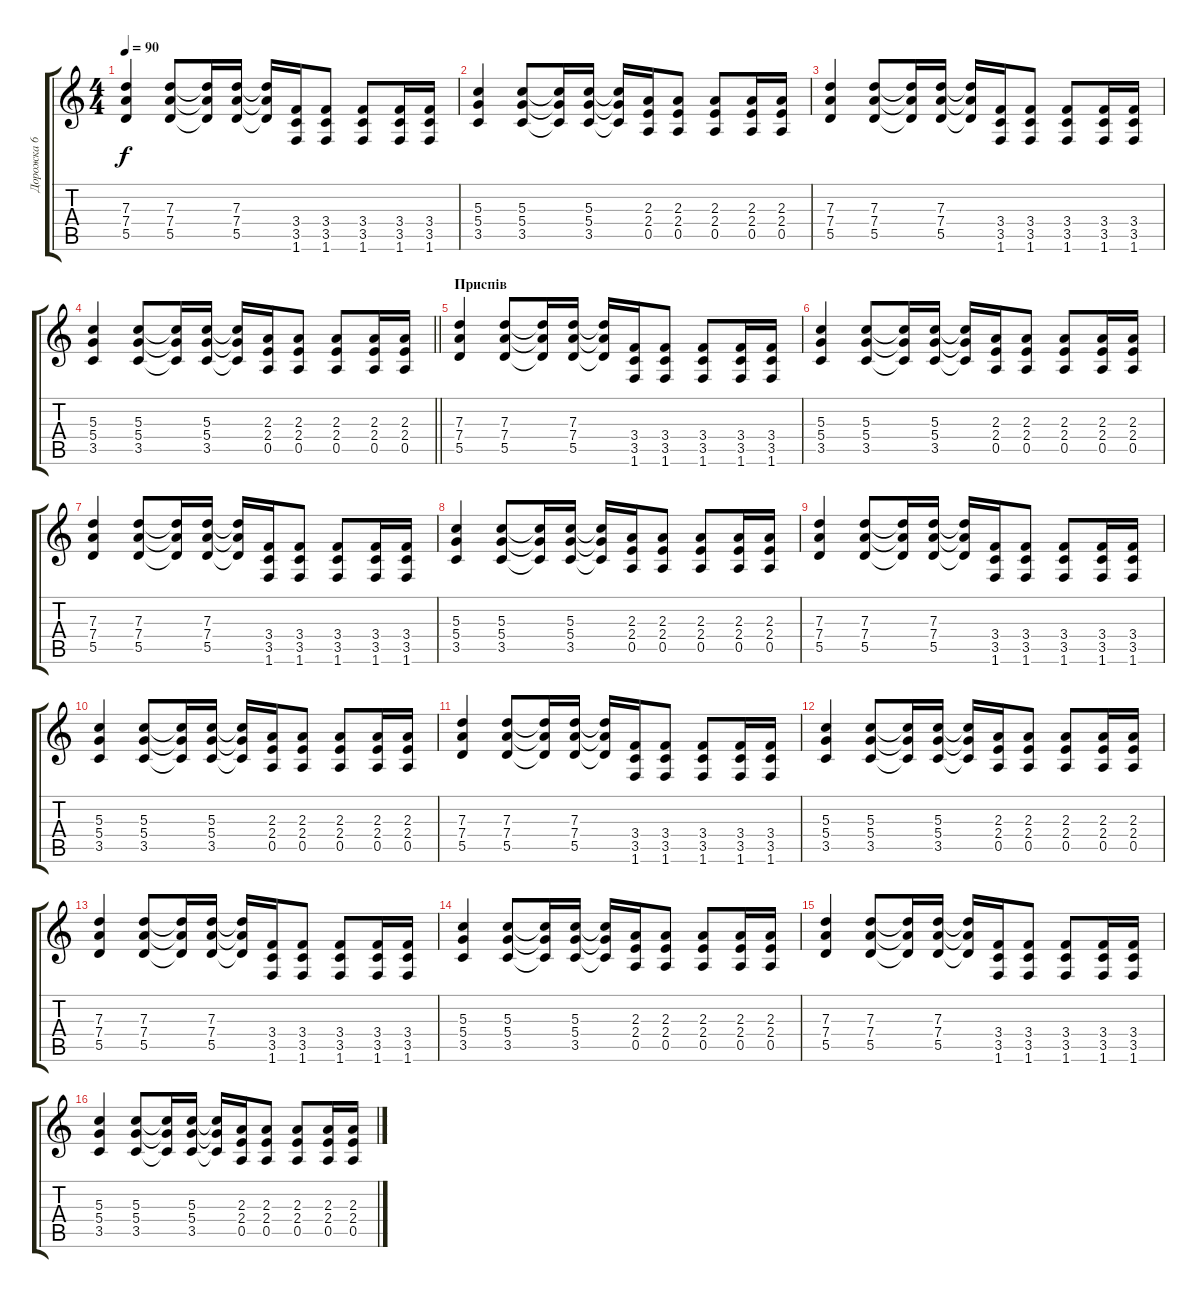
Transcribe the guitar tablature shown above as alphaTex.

\track ("Дорожка 6" "Дорожка 6") {instrument overdrivenguitar}
\staff {score tabs}
\tuning (E4 B3 G3 D3 A2 E2) {hide}
\ts (4 4)
\tempo 90
\clef g2
\ks c
(7.3 7.4 5.5).4{dy f} (7.3 7.4 5.5).8 (7.3{t} 7.4{t} 5.5{t}).16 (7.3 7.4 5.5).16 (7.3{t} 7.4{t} 5.5{t}).16 (3.4 3.5 1.6).16 (3.4 3.5 1.6).8 (3.4 3.5 1.6).8 (3.4 3.5 1.6).16 (3.4 3.5 1.6).16 |
(5.3 5.4 3.5).4 (5.3 5.4 3.5).8 (5.3{t} 5.4{t} 3.5{t}).16 (5.3 5.4 3.5).16 (5.3{t} 5.4{t} 3.5{t}).16 (2.3 2.4 0.5).16 (2.3 2.4 0.5).8 (2.3 2.4 0.5).8 (2.3 2.4 0.5).16 (2.3 2.4 0.5).16 |
(7.3 7.4 5.5).4 (7.3 7.4 5.5).8 (7.3{t} 7.4{t} 5.5{t}).16 (7.3 7.4 5.5).16 (7.3{t} 7.4{t} 5.5{t}).16 (3.4 3.5 1.6).16 (3.4 3.5 1.6).8 (3.4 3.5 1.6).8 (3.4 3.5 1.6).16 (3.4 3.5 1.6).16 |
\barLineRight lightlight
(5.3 5.4 3.5).4 (5.3 5.4 3.5).8 (5.3{t} 5.4{t} 3.5{t}).16 (5.3 5.4 3.5).16 (5.3{t} 5.4{t} 3.5{t}).16 (2.3 2.4 0.5).16 (2.3 2.4 0.5).8 (2.3 2.4 0.5).8 (2.3 2.4 0.5).16 (2.3 2.4 0.5).16 |
\section ("" "Приспів")
(7.3 7.4 5.5).4 (7.3 7.4 5.5).8 (7.3{t} 7.4{t} 5.5{t}).16 (7.3 7.4 5.5).16 (7.3{t} 7.4{t} 5.5{t}).16 (3.4 3.5 1.6).16 (3.4 3.5 1.6).8 (3.4 3.5 1.6).8 (3.4 3.5 1.6).16 (3.4 3.5 1.6).16 |
(5.3 5.4 3.5).4 (5.3 5.4 3.5).8 (5.3{t} 5.4{t} 3.5{t}).16 (5.3 5.4 3.5).16 (5.3{t} 5.4{t} 3.5{t}).16 (2.3 2.4 0.5).16 (2.3 2.4 0.5).8 (2.3 2.4 0.5).8 (2.3 2.4 0.5).16 (2.3 2.4 0.5).16 |
(7.3 7.4 5.5).4 (7.3 7.4 5.5).8 (7.3{t} 7.4{t} 5.5{t}).16 (7.3 7.4 5.5).16 (7.3{t} 7.4{t} 5.5{t}).16 (3.4 3.5 1.6).16 (3.4 3.5 1.6).8 (3.4 3.5 1.6).8 (3.4 3.5 1.6).16 (3.4 3.5 1.6).16 |
(5.3 5.4 3.5).4 (5.3 5.4 3.5).8 (5.3{t} 5.4{t} 3.5{t}).16 (5.3 5.4 3.5).16 (5.3{t} 5.4{t} 3.5{t}).16 (2.3 2.4 0.5).16 (2.3 2.4 0.5).8 (2.3 2.4 0.5).8 (2.3 2.4 0.5).16 (2.3 2.4 0.5).16 |
(7.3 7.4 5.5).4 (7.3 7.4 5.5).8 (7.3{t} 7.4{t} 5.5{t}).16 (7.3 7.4 5.5).16 (7.3{t} 7.4{t} 5.5{t}).16 (3.4 3.5 1.6).16 (3.4 3.5 1.6).8 (3.4 3.5 1.6).8 (3.4 3.5 1.6).16 (3.4 3.5 1.6).16 |
(5.3 5.4 3.5).4 (5.3 5.4 3.5).8 (5.3{t} 5.4{t} 3.5{t}).16 (5.3 5.4 3.5).16 (5.3{t} 5.4{t} 3.5{t}).16 (2.3 2.4 0.5).16 (2.3 2.4 0.5).8 (2.3 2.4 0.5).8 (2.3 2.4 0.5).16 (2.3 2.4 0.5).16 |
(7.3 7.4 5.5).4 (7.3 7.4 5.5).8 (7.3{t} 7.4{t} 5.5{t}).16 (7.3 7.4 5.5).16 (7.3{t} 7.4{t} 5.5{t}).16 (3.4 3.5 1.6).16 (3.4 3.5 1.6).8 (3.4 3.5 1.6).8 (3.4 3.5 1.6).16 (3.4 3.5 1.6).16 |
(5.3 5.4 3.5).4 (5.3 5.4 3.5).8 (5.3{t} 5.4{t} 3.5{t}).16 (5.3 5.4 3.5).16 (5.3{t} 5.4{t} 3.5{t}).16 (2.3 2.4 0.5).16 (2.3 2.4 0.5).8 (2.3 2.4 0.5).8 (2.3 2.4 0.5).16 (2.3 2.4 0.5).16 |
(7.3 7.4 5.5).4 (7.3 7.4 5.5).8 (7.3{t} 7.4{t} 5.5{t}).16 (7.3 7.4 5.5).16 (7.3{t} 7.4{t} 5.5{t}).16 (3.4 3.5 1.6).16 (3.4 3.5 1.6).8 (3.4 3.5 1.6).8 (3.4 3.5 1.6).16 (3.4 3.5 1.6).16 |
(5.3 5.4 3.5).4 (5.3 5.4 3.5).8 (5.3{t} 5.4{t} 3.5{t}).16 (5.3 5.4 3.5).16 (5.3{t} 5.4{t} 3.5{t}).16 (2.3 2.4 0.5).16 (2.3 2.4 0.5).8 (2.3 2.4 0.5).8 (2.3 2.4 0.5).16 (2.3 2.4 0.5).16 |
(7.3 7.4 5.5).4 (7.3 7.4 5.5).8 (7.3{t} 7.4{t} 5.5{t}).16 (7.3 7.4 5.5).16 (7.3{t} 7.4{t} 5.5{t}).16 (3.4 3.5 1.6).16 (3.4 3.5 1.6).8 (3.4 3.5 1.6).8 (3.4 3.5 1.6).16 (3.4 3.5 1.6).16 |
(5.3 5.4 3.5).4 (5.3 5.4 3.5).8 (5.3{t} 5.4{t} 3.5{t}).16 (5.3 5.4 3.5).16 (5.3{t} 5.4{t} 3.5{t}).16 (2.3 2.4 0.5).16 (2.3 2.4 0.5).8 (2.3 2.4 0.5).8 (2.3 2.4 0.5).16 (2.3 2.4 0.5).16
